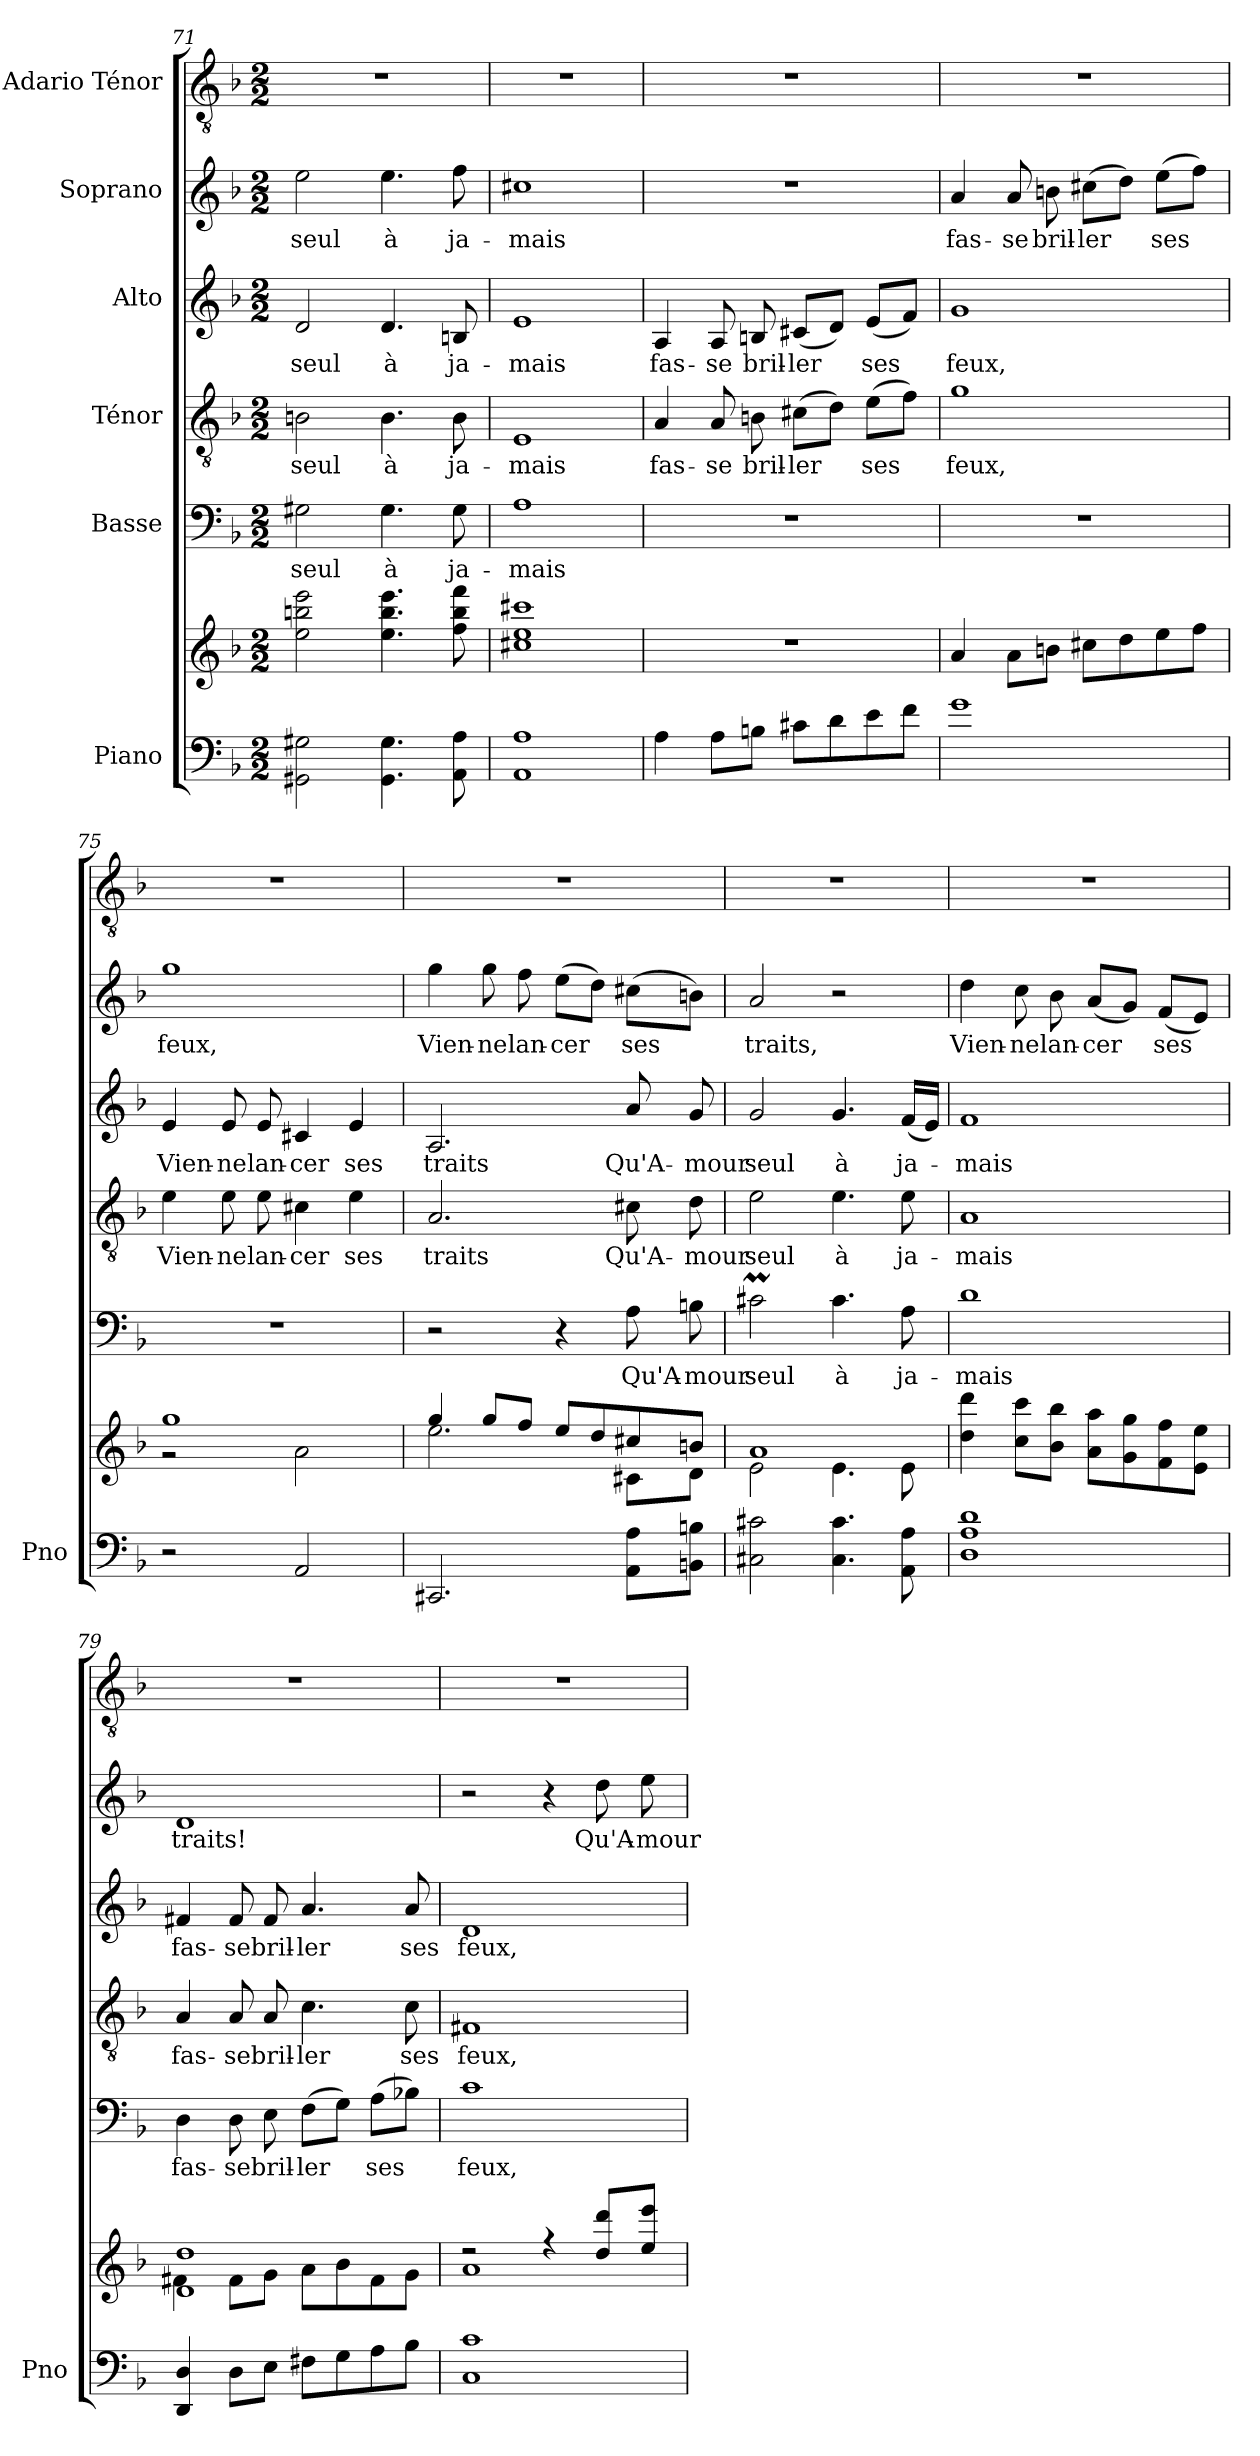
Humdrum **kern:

**kern	**kern	**kern	**text	**kern	**text	**kern	**text	**kern	**text	**kern
*part6	*part6	*part5	*part5	*part4	*part4	*part3	*part3	*part2	*part2	*part1
*staff7	*staff6	*staff5	*staff5	*staff4	*staff4	*staff3	*staff3	*staff2	*staff2	*staff1
*I"Piano	*	*I"Basse	*	*I"Ténor	*	*I"Alto	*	*I"Soprano	*	*I"Adario Ténor
*I'Pno	*	*	*	*	*	*	*	*	*	*
*clefF4	*clefG2	*clefF4	*	*clefGv2	*	*clefG2	*	*clefG2	*	*clefGv2
*k[b-]	*k[b-]	*k[b-]	*	*k[b-]	*	*k[b-]	*	*k[b-]	*	*k[b-]
*M2/2	*M2/2	*M2/2	*	*M2/2	*	*M2/2	*	*M2/2	*	*M2/2
=71	=71	=71	=71	=71	=71	=71	=71	=71	=71	=71
!	!	!	!LO:LY:b	!	!LO:LY:b	!	!LO:LY:b	!	!LO:LY:b	!
2GG#X\ 2G#X\	2ee\ 2bbn\ 2eee\	2G#X\	seul	2Bn\	seul	2d/	seul	2ee\	seul	1r
!	!	!	!LO:LY:b	!	!LO:LY:b	!	!LO:LY:b	!	!LO:LY:b	!
4.GG#\ 4.G#\	4.ee\ 4.bb\ 4.eee\	4.G#\	à	4.B\	à	4.d/	à	4.ee\	à	.
!	!	!	!LO:LY:b	!	!LO:LY:b	!	!LO:LY:b	!	!LO:LY:b	!
8AA\ 8A\	8ff\ 8bb\ 8fff\	8G#\	ja-	8B\	ja-	8Bn/	ja-	8ff\	ja-	.
=72	=72	=72	=72	=72	=72	=72	=72	=72	=72	=72
!	!	!	!LO:LY:b	!	!LO:LY:b	!	!LO:LY:b	!	!LO:LY:b	!
1AA 1A	1cc#X 1ee 1ccc#X	1A	-mais	1E	-mais	1e	-mais	1cc#X	-mais	1r
!!LO:PB:g=z
=73	=73	=73	=73	=73	=73	=73	=73	=73	=73	=73
!	!	!	!	!	!LO:LY:b	!	!LO:LY:b	!	!	!
4A\	1r	1r	.	4A/	fas-	4A/	fas-	1r	.	1r
!	!	!	!	!	!LO:LY:b	!	!LO:LY:b	!	!	!
8A\L	.	.	.	8A/	-se	8A/	-se	.	.	.
!	!	!	!	!	!LO:LY:b	!	!LO:LY:b	!	!	!
8Bn\J	.	.	.	8Bn\	bril-	8Bn/	bril-	.	.	.
!	!	!	!	!	!LO:LY:b	!	!LO:LY:b	!	!	!
8c#X\L	.	.	.	(>8c#X\L	-ler	(<8c#X/L	-ler	.	.	.
8d\	.	.	.	8d\J)	.	8d/J)	.	.	.	.
!	!	!	!	!	!LO:LY:b	!	!LO:LY:b	!	!	!
8e\	.	.	.	(>8e\L	ses	(<8e/L	ses	.	.	.
8f\J	.	.	.	8f\J)	.	8f/J)	.	.	.	.
=74	=74	=74	=74	=74	=74	=74	=74	=74	=74	=74
!	!	!	!	!	!LO:LY:b	!	!LO:LY:b	!	!LO:LY:b	!
1g	4a/	1r	.	1g	feux,	1g	feux,	4a/	fas-	1r
!	!	!	!	!	!	!	!	!	!LO:LY:b	!
.	8a\L	.	.	.	.	.	.	8a/	-se	.
!	!	!	!	!	!	!	!	!	!LO:LY:b	!
.	8bn\J	.	.	.	.	.	.	8bn\	bril-	.
!	!	!	!	!	!	!	!	!	!LO:LY:b	!
.	8cc#X\L	.	.	.	.	.	.	(>8cc#X\L	-ler	.
.	8dd\	.	.	.	.	.	.	8dd\J)	.	.
!	!	!	!	!	!	!	!	!	!LO:LY:b	!
.	8ee\	.	.	.	.	.	.	(>8ee\L	ses	.
.	8ff\J	.	.	.	.	.	.	8ff\J)	.	.
=75	=75	=75	=75	=75	=75	=75	=75	=75	=75	=75
*	*^	*	*	*	*	*	*	*	*	*
!	!	!	!	!	!	!LO:LY:b	!	!LO:LY:b	!	!LO:LY:b	!
2r	1gg	2r	1r	.	4e\	Vien-	4e/	Vien-	1gg	feux,	1r
!	!	!	!	!	!	!LO:LY:b	!	!LO:LY:b	!	!	!
.	.	.	.	.	8e\	-ne	8e/	-ne	.	.	.
!	!	!	!	!	!	!LO:LY:b	!	!LO:LY:b	!	!	!
.	.	.	.	.	8e\	lan-	8e/	lan-	.	.	.
!	!	!	!	!	!	!LO:LY:b	!	!LO:LY:b	!	!	!
2AA/	.	2a\	.	.	4c#X\	-cer	4c#X/	-cer	.	.	.
!	!	!	!	!	!	!LO:LY:b	!	!LO:LY:b	!	!	!
.	.	.	.	.	4e\	ses	4e/	ses	.	.	.
=76	=76	=76	=76	=76	=76	=76	=76	=76	=76	=76	=76
!	!	!	!	!	!	!LO:LY:b	!	!LO:LY:b	!	!LO:LY:b	!
2.CC#X/	4gg/	2.ee\	2r	.	2.A/	traits	2.A/	traits	4gg\	Vien-	1r
!	!	!	!	!	!	!	!	!	!	!LO:LY:b	!
.	8gg/L	.	.	.	.	.	.	.	8gg\	-ne	.
!	!	!	!	!	!	!	!	!	!	!LO:LY:b	!
.	8ff/J	.	.	.	.	.	.	.	8ff\	lan-	.
!	!	!	!	!	!	!	!	!	!	!LO:LY:b	!
.	8ee/L	.	4r	.	.	.	.	.	(>8ee\L	-cer	.
.	8dd/	.	.	.	.	.	.	.	8dd\J)	.	.
!	!	!	!	!LO:LY:b	!	!LO:LY:b	!	!LO:LY:b	!	!LO:LY:b	!
8AA\ 8A\L	8cc#X/	8c#X\L	8A\	Qu'A-	8c#X\	Qu'A-	8a/	Qu'A-	(>8cc#X\L	ses	.
!	!	!	!	!LO:LY:b	!	!LO:LY:b	!	!LO:LY:b	!	!	!
8BBn\ 8Bn\J	8bn/J	8d\J	8Bn\	-mour	8d\	-mour	8g/	-mour	8bn\J)	.	.
!!LO:LB:g=z
=77	=77	=77	=77	=77	=77	=77	=77	=77	=77	=77	=77
!	!	!	!	!LO:LY:b	!	!LO:LY:b	!	!LO:LY:b	!	!LO:LY:b	!
2C#X\ 2c#X\	1a	2e\	2c#Xm\	seul	2e\	seul	2g/	seul	2a/	traits,	1r
!	!	!	!	!LO:LY:b	!	!LO:LY:b	!	!LO:LY:b	!	!	!
4.C#\ 4.c#\	.	4.e\	4.c#\	à	4.e\	à	4.g/	à	2r	.	.
!	!	!	!	!LO:LY:b	!	!LO:LY:b	!	!LO:LY:b	!	!	!
8AA\ 8A\	.	8e\	8A\	ja-	8e\	ja-	(<16f/LL	ja-	.	.	.
.	.	.	.	.	.	.	16e/JJ)	.	.	.	.
*	*v	*v	*	*	*	*	*	*	*	*	*
=78	=78	=78	=78	=78	=78	=78	=78	=78	=78	=78
!	!	!	!LO:LY:b	!	!LO:LY:b	!	!LO:LY:b	!	!LO:LY:b	!
1D 1A 1d	4dd\ 4ddd\	1d	-mais	1A	-mais	1f	-mais	4dd\	Vien-	1r
!	!	!	!	!	!	!	!	!	!LO:LY:b	!
.	8cc\ 8ccc\L	.	.	.	.	.	.	8cc\	-ne	.
!	!	!	!	!	!	!	!	!	!LO:LY:b	!
.	8b-\ 8bb-\J	.	.	.	.	.	.	8b-\	lan-	.
!	!	!	!	!	!	!	!	!	!LO:LY:b	!
.	8a\ 8aa\L	.	.	.	.	.	.	(<8a/L	-cer	.
.	8g\ 8gg\	.	.	.	.	.	.	8g/J)	.	.
!	!	!	!	!	!	!	!	!	!LO:LY:b	!
.	8f\ 8ff\	.	.	.	.	.	.	(<8f/L	ses	.
.	8e\ 8ee\J	.	.	.	.	.	.	8e/J)	.	.
=79	=79	=79	=79	=79	=79	=79	=79	=79	=79	=79
*	*^	*	*	*	*	*	*	*	*	*
!	!	!	!	!LO:LY:b	!	!LO:LY:b	!	!LO:LY:b	!	!LO:LY:b	!
4DD/ 4D/	1d 1dd	4f#X\	4D\	fas-	4A/	fas-	4f#X/	fas-	1d	traits!	1r
!	!	!	!	!LO:LY:b	!	!LO:LY:b	!	!LO:LY:b	!	!	!
8D\L	.	8f#\L	8D\	-se	8A/	-se	8f#/	-se	.	.	.
!	!	!	!	!LO:LY:b	!	!LO:LY:b	!	!LO:LY:b	!	!	!
8E\J	.	8g\J	8E\	bril-	8A/	bril-	8f#/	bril-	.	.	.
!	!	!	!	!LO:LY:b	!	!LO:LY:b	!	!LO:LY:b	!	!	!
8F#X\L	.	8a\L	(>8F\L	-ler	4.c\	-ler	4.a/	-ler	.	.	.
8G\	.	8b-\	8G\J)	.	.	.	.	.	.	.	.
!	!	!	!	!LO:LY:b	!	!	!	!	!	!	!
8A\	.	8f#\	(>8A\L	ses	.	.	.	.	.	.	.
!	!	!	!	!	!	!LO:LY:b	!	!LO:LY:b	!	!	!
8B-\J	.	8g\J	8B-X\J)	.	8c\	ses	8a/	ses	.	.	.
=80	=80	=80	=80	=80	=80	=80	=80	=80	=80	=80	=80
!	!	!	!	!LO:LY:b	!	!LO:LY:b	!	!LO:LY:b	!	!	!
1C 1c	2r	1a	1c	feux,	1F#X	feux,	1d	feux,	2r	.	1r
.	4r	.	.	.	.	.	.	.	4r	.	.
!	!	!	!	!	!	!	!	!	!	!LO:LY:b	!
.	8dd/ 8ddd/L	.	.	.	.	.	.	.	8dd\	Qu'A-	.
!	!	!	!	!	!	!	!	!	!	!LO:LY:b	!
.	8ee/ 8eee/J	.	.	.	.	.	.	.	8ee\	-mour	.
*	*v	*v	*	*	*	*	*	*	*	*	*
=	=	=	=	=	=	=	=	=	=	=
*-	*-	*-	*-	*-	*-	*-	*-	*-	*-	*-
